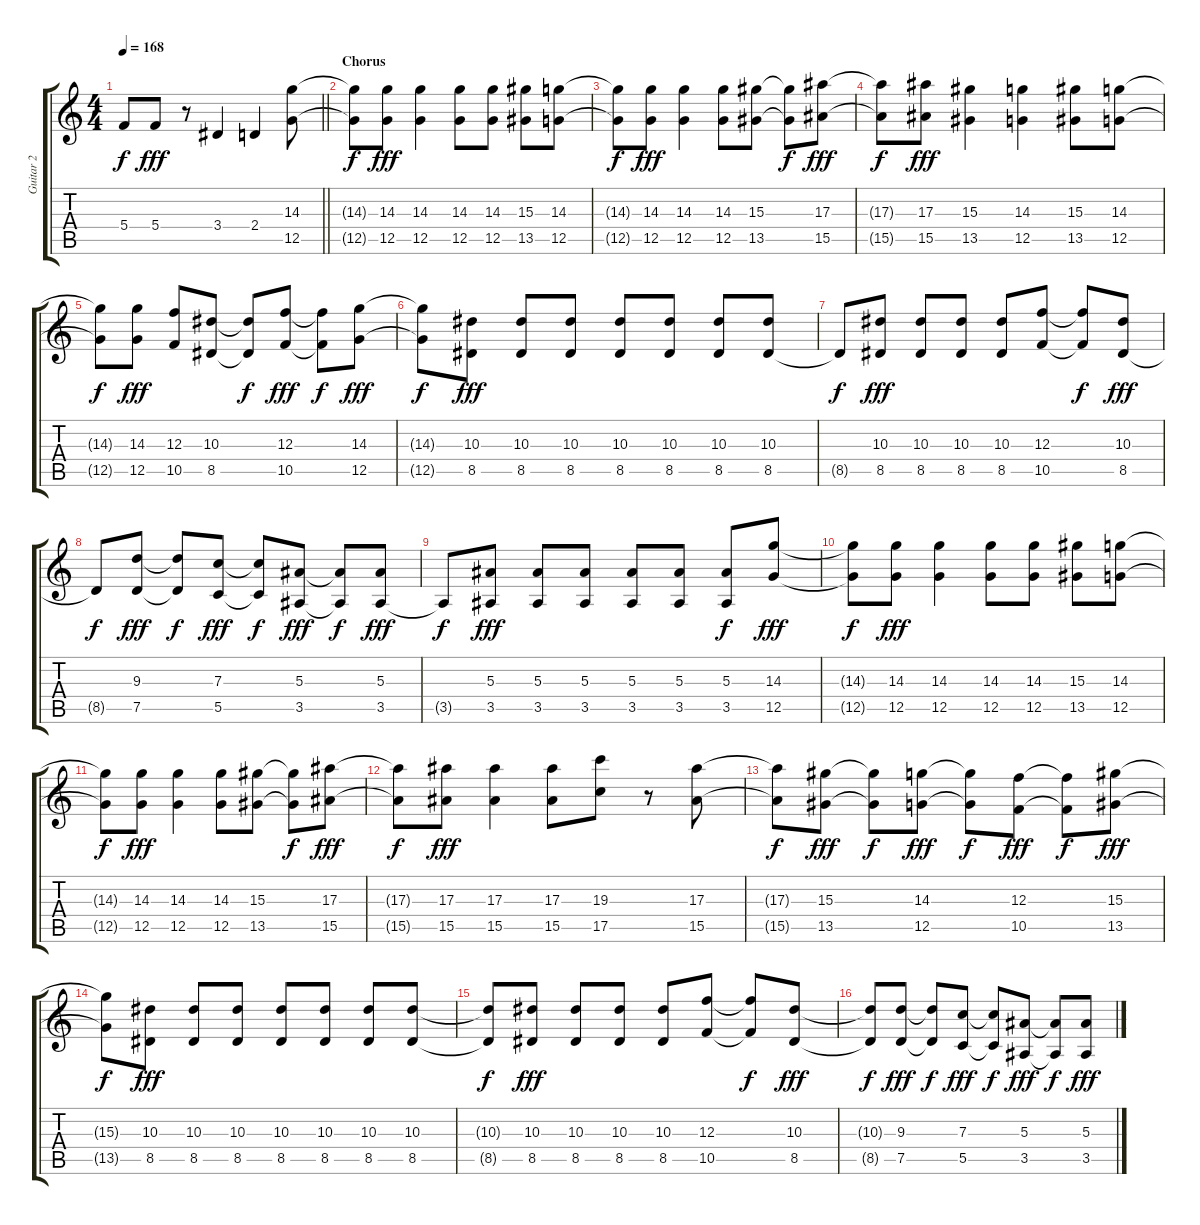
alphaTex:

\track ("Guitar 2" "Guitar 2") {instrument distortionguitar}
\staff {score tabs}
\tuning (D4 A3 F3 C3 G2 C2) {hide}
\ts (4 4)
\tempo 168
\clef g2
\barLineRight lightlight
\ks c
5.4{t}.8{dy f} 5.4.8{dy fff} r.8 3.4.4 2.4.4 (14.3 12.5).8 |
\section ("" "Chorus")
(14.3{t} 12.5{t}).8{dy f} (14.3 12.5).8{dy fff} (14.3 12.5).4 (14.3 12.5).8 (14.3 12.5).8 (15.3 13.5).8 (14.3 12.5).8 |
(14.3{t} 12.5{t}).8{dy f} (14.3 12.5).8{dy fff} (14.3 12.5).4 (14.3 12.5).8 (15.3 13.5).8 (15.3{t} 13.5{t}).8{dy f} (17.3 15.5).8{dy fff} |
(17.3{t} 15.5{t}).8{dy f} (17.3 15.5).8{dy fff} (15.3 13.5).4 (14.3 12.5).4 (15.3 13.5).8 (14.3 12.5).8 |
(14.3{t} 12.5{t}).8{dy f} (14.3 12.5).8{dy fff} (12.3 10.5).8 (10.3 8.5).8 (10.3{t} 8.5{t}).8{dy f} (12.3 10.5).8{dy fff} (12.3{t} 10.5{t}).8{dy f} (14.3 12.5).8{dy fff} |
(14.3{t} 12.5{t}).8{dy f} (10.3 8.5).8{dy fff} (10.3 8.5).8 (10.3 8.5).8 (10.3 8.5).8 (10.3 8.5).8 (10.3 8.5).8 (10.3 8.5).8 |
8.5{t}.8{dy f} (10.3 8.5).8{dy fff} (10.3 8.5).8 (10.3 8.5).8 (10.3 8.5).8 (12.3 10.5).8 (12.3{t} 10.5{t}).8{dy f} (10.3 8.5).8{dy fff} |
8.5{t}.8{dy f} (9.3 7.5).8{dy fff} (9.3{t} 7.5{t}).8{dy f} (7.3 5.5).8{dy fff} (7.3{t} 5.5{t}).8{dy f} (5.3 3.5).8{dy fff} (5.3{t} 3.5{t}).8{dy f} (5.3 3.5).8{dy fff} |
3.5{t}.8{dy f} (5.3 3.5).8{dy fff} (5.3 3.5).8 (5.3 3.5).8 (5.3 3.5).8 (5.3 3.5).8 (5.3 3.5).8{dy f} (14.3 12.5).8{dy fff} |
(14.3{t} 12.5{t}).8{dy f} (14.3 12.5).8{dy fff} (14.3 12.5).4 (14.3 12.5).8 (14.3 12.5).8 (15.3 13.5).8 (14.3 12.5).8 |
(14.3{t} 12.5{t}).8{dy f} (14.3 12.5).8{dy fff} (14.3 12.5).4 (14.3 12.5).8 (15.3 13.5).8 (15.3{t} 13.5{t}).8{dy f} (17.3 15.5).8{dy fff} |
(17.3{t} 15.5{t}).8{dy f} (17.3 15.5).8{dy fff} (17.3 15.5).4 (17.3 15.5).8 (19.3 17.5).8 r.8 (17.3 15.5).8 |
(17.3{t} 15.5{t}).8{dy f} (15.3 13.5).8{dy fff} (15.3{t} 13.5{t}).8{dy f} (14.3 12.5).8{dy fff} (14.3{t} 12.5{t}).8{dy f} (12.3 10.5).8{dy fff} (12.3{t} 10.5{t}).8{dy f} (15.3 13.5).8{dy fff} |
(15.3{t} 13.5{t}).8{dy f} (10.3 8.5).8{dy fff} (10.3 8.5).8 (10.3 8.5).8 (10.3 8.5).8 (10.3 8.5).8 (10.3 8.5).8 (10.3 8.5).8 |
(10.3{t} 8.5{t}).8{dy f} (10.3 8.5).8{dy fff} (10.3 8.5).8 (10.3 8.5).8 (10.3 8.5).8 (12.3 10.5).8 (12.3{t} 10.5{t}).8{dy f} (10.3 8.5).8{dy fff} |
(10.3{t} 8.5{t}).8{dy f} (9.3 7.5).8{dy fff} (9.3{t} 7.5{t}).8{dy f} (7.3 5.5).8{dy fff} (7.3{t} 5.5{t}).8{dy f} (5.3 3.5).8{dy fff} (5.3{t} 3.5{t}).8{dy f} (5.3 3.5).8{dy fff}
